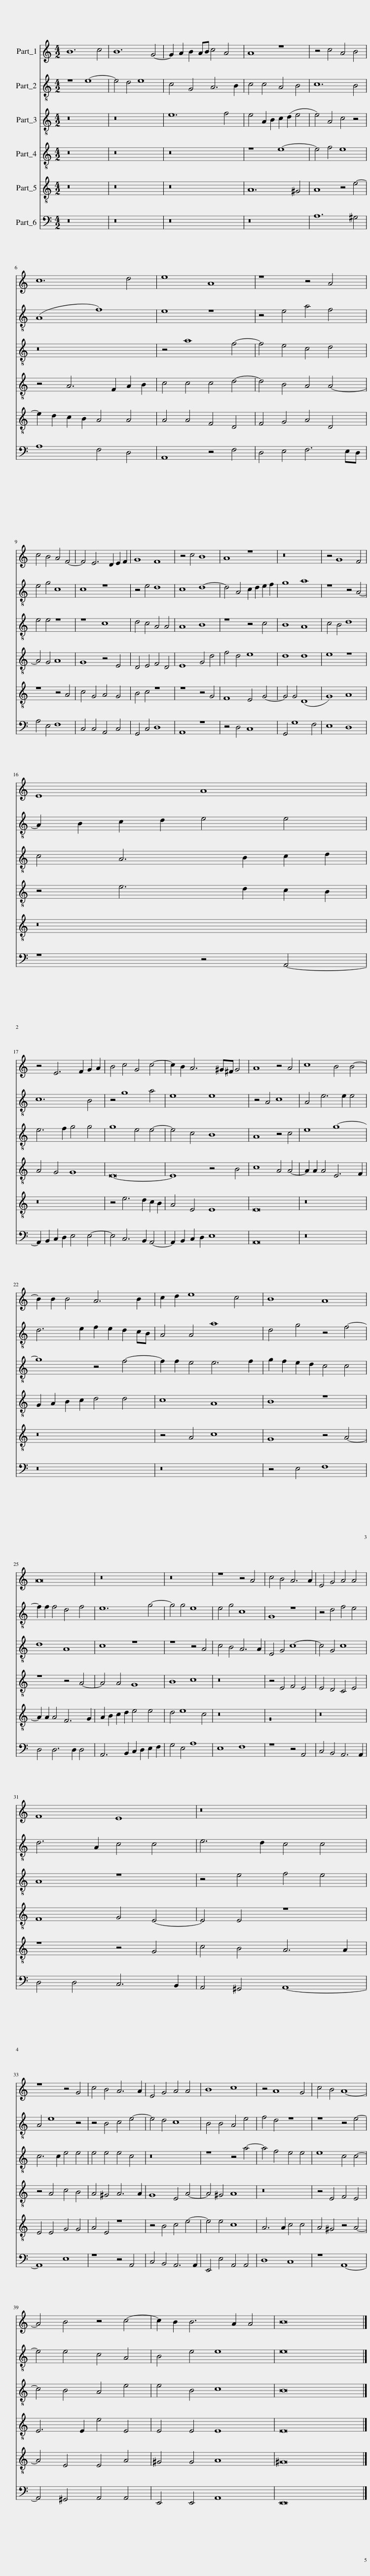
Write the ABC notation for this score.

X:1
%%score 1 2 3 4 5 6
L:1/8
M:4/2
I:linebreak $
K:C
V:1 treble
V:2 treble-8
V:3 treble-8
V:4 treble-8
V:5 treble-8
V:6 bass
V:1
 B12 c4 | B12 G4- | G2 A2 B2 AB c4 A4 | A8 z8 | z4 c4 A4 B4 |$ %5
 c12 d4 | e8 A8 | z8 z4 A4 |$ c4 B4 A4 F4- | F4 E6 D2 E2 F2 | %10
 G8 F8 | z4 c4 B8 | A8 z8 | z16 | z4 G8 F4 |$ %15
 E8 A8 |$ z4 E6 F2 G2 A2 | B4 c4 G4 c4- | c2 B2 A6 ^G^F G4 | A8 z4 A4 | %20
 c8 B4 B4- |$ B2 B2 B4 A6 B2 | c2 d2 e8 c4 | B8 A8 |$ A16 | %25
 z16 | z16 | z8 z4 A4 | c4 B4 A6 A2 | E4 G4 A4 A4 |$ %30
 F8 E8 | z16 |$ z8 z4 G4 | c4 B4 A6 A2 | E4 G4 A4 A4 | %35
 B8 c8 | z4 A8 G4 | c4 B4 A8- |$ A4 B4 z4 c4- | c2 B2 B6 A2 A4 | %40
 B16 |] %41
V:2
 z8 e8- | e4 d4 e8 | c4 G4 A6 B2 | c4 c4 A4 B4 | c12 B4 |$ %5
 (A8 f8) | e8 z8 | z4 e4 a4 f4 |$ e4 g4 c8 | c8 z8 | %10
 z4 e4 d8 | c8 d8- | d4 A4 c2 d2 e2 f2 | g8 a8 | z8 z4 A4- |$ %15
 A2 B2 c2 d2 e4 e4 |$ c12 B4 | z4 g8 a4 | e8 e8 | z4 A4 c8 | %20
 A4 e6 e2 e4 |$ d6 e2 f2 e2 d2 cB | A4 A4 a8 | d4 g4 z4 f4- |$ f2 f2 f4 d4 f4 | %25
 e12 g4- | g4 g4 e8 | e4 g4 c8 | G8 z8 | z4 d4 f4 e4 |$ %30
 d6 A2 c4 c4 | e6 d2 c4 c4 |$ A4 e8 z4 | z4 B4 c4 e4- | e4 d4 c8 | %35
 B4 B4 A4 e4 | f4 d4 z8 | z8 z4 e4- |$ e4 e4 c4 A4 | B4 e4 e8 | %40
 e16 |] %41
V:3
 z16 | z16 | e12 f4 | e4 A2 B2 c2 (d2 e4 | e4) A4 c4 z4 |$ %5
 z16 | z4 a8 f4- | f4 e4 c4 d4 |$ e4 e4 z8 | z8 c8 | %10
 d4 c4 A4 A4 | A8 B8 | z8 z4 c4 | B8 A8 | c4 B4 d8 |$ %15
 c4 A6 B2 c2 d2 |$ e6 f2 g4 g4 | g8 e4 e4- | e4 c4 B8 | A8 z4 c4 | %20
 e8 g8- |$ g8 z4 f4- | f2 f2 e4 e6 f2 | g2 f2 e2 d2 c4 c4 |$ d8 A8 | %25
 c8 z8 | z8 z4 A4 | c4 B4 A6 A2 | E4 G4 c8- | c4 G4 c8 |$ %30
 A8 z8 | z4 e4 f4 e4 |$ c6 c2 e4 e4 | e4 e4 e4 c4 | z16 | %35
 z8 z4 a4- | a4 f4 e4 e4 | e8 c4 c4- |$ c4 B4 A4 e4 | e4 B4 c8 | %40
 B16 |] %41
V:4
 z16 | z16 | z16 | z8 e8- | e4 f4 e8 |$ %5
 z4 A6 F2 A2 B2 | c4 c4 c4 d4- | d4 B4 A4 A4- |$ A4 G4 A8 | G8 z4 E4 | %10
 D4 E4 F4 D4 | E8 G4 d4 | f4 d4 e8 | d8 d8 | e8 z8 |$ %15
 z4 e6 d2 c2 B2 |$ A4 G4 G8 | E16- | E8 z4 B4 | c8 A4 A4- | %20
 A2 A2 A4 E6 F2 |$ G2 A2 B2 c2 d4 d4 | c8 A8 | B8 z8 |$ z8 z4 A4- | %25
 A4 A4 G8 | B8 c8 | z16 | z4 E4 F4 E4 | E4 D4 C4 E4 |$ %30
 F8 G4 E4- | E4 E4 z8 |$ z4 A4 c4 B4 | A4 ^G4 A6 A2 | G8 E4 A4- | %35
 A4 ^G4 A8 | z16 | z4 E4 F4 E4 |$ E6 E2 e4 E4 | E4 E4 E8 | %40
 E16 |] %41
V:5
 z16 | z16 | z16 | A12 ^G4 | A8 z4 e4- |$ %5
 e2 d2 c2 B2 A4 A4 | A4 A4 F4 D4 | F4 G4 A4 D4 |$ z8 z4 A4 | c4 G4 A4 G4 | %10
 B4 c4 z8 | z8 z4 G4 | F8 E4 G4- | G4 G4 (D8 | G8) A8 |$ %15
 z16 |$ z16 | z4 e6 d2 c2 B2 | A4 E4 E8 | E16 | %20
 z16 |$ z16 | z4 A4 c8 | G8 z4 A4- |$ A2 A2 A4 F6 G2 | %25
 A2 B2 c2 d2 e4 e4 | d4 e8 c4 | z16 | z16 | z16 |$ %30
 z8 z4 G4 | c4 B4 A6 A2 |$ E4 E4 G4 G4 | A4 E4 z8 | z4 B4 c4 e4- | %35
 e4 e4 c8 | A6 A2 c4 c4 | A4 ^G4 z4 A4- |$ A4 E4 E4 A4 | ^G4 G4 A8 | %40
 ^G16 |] %41
V:6
 z16 | z16 | z16 | z16 | A,12 ^G,4 |$ %5
 A,8 F,4 D,4 | A,,8 z4 F,4 | D,4 E,4 F,6 E,D, |$ A,4 E,4 F,8 | C,4 C,4 A,,4 C,4 | %10
 G,,4 C,4 D,8 | A,,8 z8 | z4 D,4 C,8 | G,,4 G,8 F,4 | E,8 D,8 |$ %15
 z8 z4 A,,4- |$ A,,2 B,,2 C,2 D,2 E,4 E,4- | E,4 C,6 B,,2 A,,4- | A,,2 B,,2 C,2 D,2 E,8 | A,,16 | %20
 z16 |$ z16 | z16 | z4 E,4 F,8 |$ D,4 D,6 D,2 D,4 | %25
 A,,6 B,,2 C,2 D,2 E,2 F,2 | G,4 E,4 A,8 | E,8 F,8 | z8 z4 A,,4 | C,4 B,,4 A,,6 A,,2 |$ %30
 D,4 D,4 C,6 B,,2 | A,,4 ^G,,4 A,,8- |$ A,,8 E,8 | z8 z4 A,,4 | C,4 B,,4 A,,6 A,,2 | %35
 E,,4 E,4 A,,4 A,,4 | D,8 C,8 | z8 A,,8- |$ A,,4 ^G,,4 A,,4 A,,4 | E,,4 E,,4 A,,8 | %40
 E,,16 |] %41
